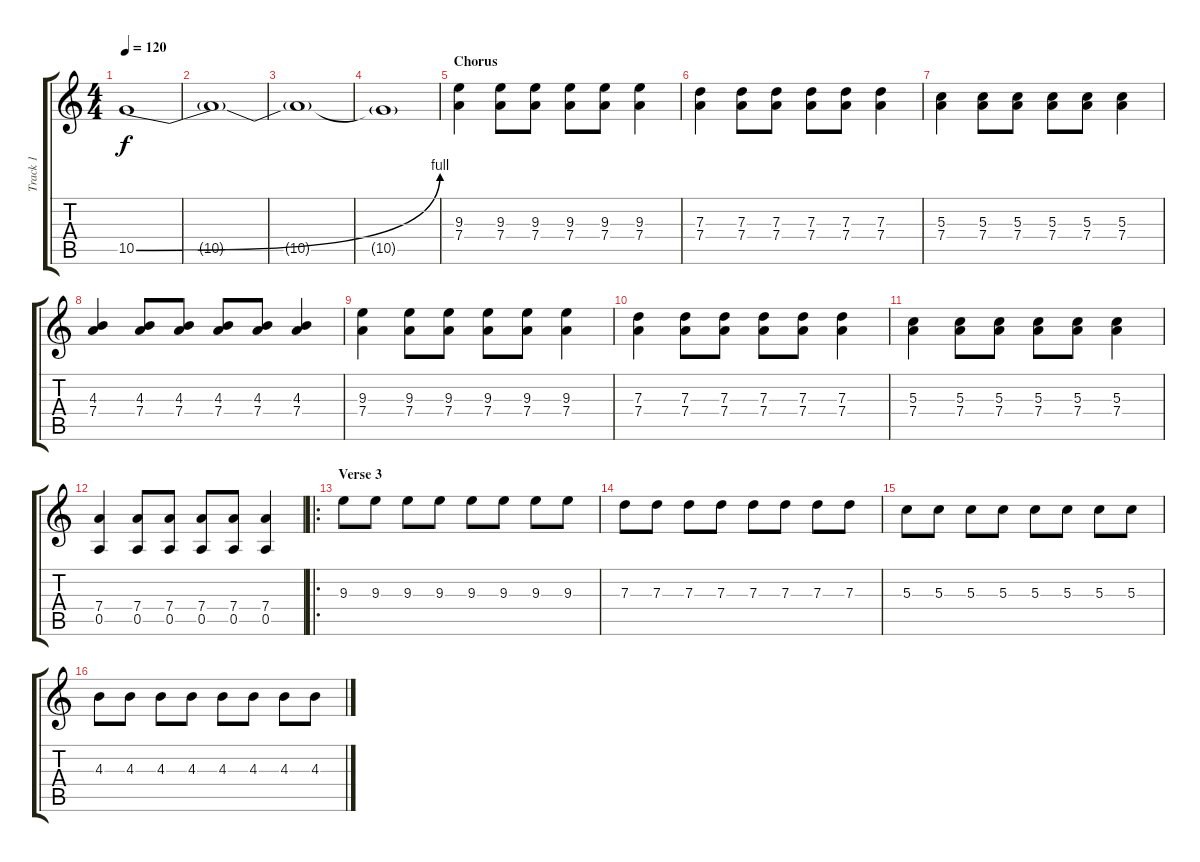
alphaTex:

\track ("Track 1" "Track 1") {instrument distortionguitar}
\staff {score tabs}
\tuning (E4 B3 G3 D3 A2 E2) {hide}
\ts (4 4)
\tempo 120
\clef g2
\ks c
10.5{be (bend 0 0 60 4)}.1{dy f} |
10.5{t}.1 |
10.5{t}.1 |
10.5{t}.1 |
\section ("" "Chorus")
(9.3 7.4).4{instrument distortionguitar} (9.3 7.4).8 (9.3 7.4).8 (9.3 7.4).8 (9.3 7.4).8 (9.3 7.4).4 |
(7.3 7.4).4 (7.3 7.4).8 (7.3 7.4).8 (7.3 7.4).8 (7.3 7.4).8 (7.3 7.4).4 |
(5.3 7.4).4 (5.3 7.4).8 (5.3 7.4).8 (5.3 7.4).8 (5.3 7.4).8 (5.3 7.4).4 |
(4.3 7.4).4 (4.3 7.4).8 (4.3 7.4).8 (4.3 7.4).8 (4.3 7.4).8 (4.3 7.4).4 |
(9.3 7.4).4 (9.3 7.4).8 (9.3 7.4).8 (9.3 7.4).8 (9.3 7.4).8 (9.3 7.4).4 |
(7.3 7.4).4 (7.3 7.4).8 (7.3 7.4).8 (7.3 7.4).8 (7.3 7.4).8 (7.3 7.4).4 |
(5.3 7.4).4 (5.3 7.4).8 (5.3 7.4).8 (5.3 7.4).8 (5.3 7.4).8 (5.3 7.4).4 |
(7.4 0.5).4 (7.4 0.5).8 (7.4 0.5).8 (7.4 0.5).8 (7.4 0.5).8 (7.4 0.5).4 |
\ro
\section ("" "Verse 3")
9.3.8{instrument acousticguitarsteel} 9.3.8 9.3.8 9.3.8 9.3.8 9.3.8 9.3.8 9.3.8 |
7.3.8 7.3.8 7.3.8 7.3.8 7.3.8 7.3.8 7.3.8 7.3.8 |
5.3.8 5.3.8 5.3.8 5.3.8 5.3.8 5.3.8 5.3.8 5.3.8 |
4.3.8 4.3.8 4.3.8 4.3.8 4.3.8 4.3.8 4.3.8 4.3.8
